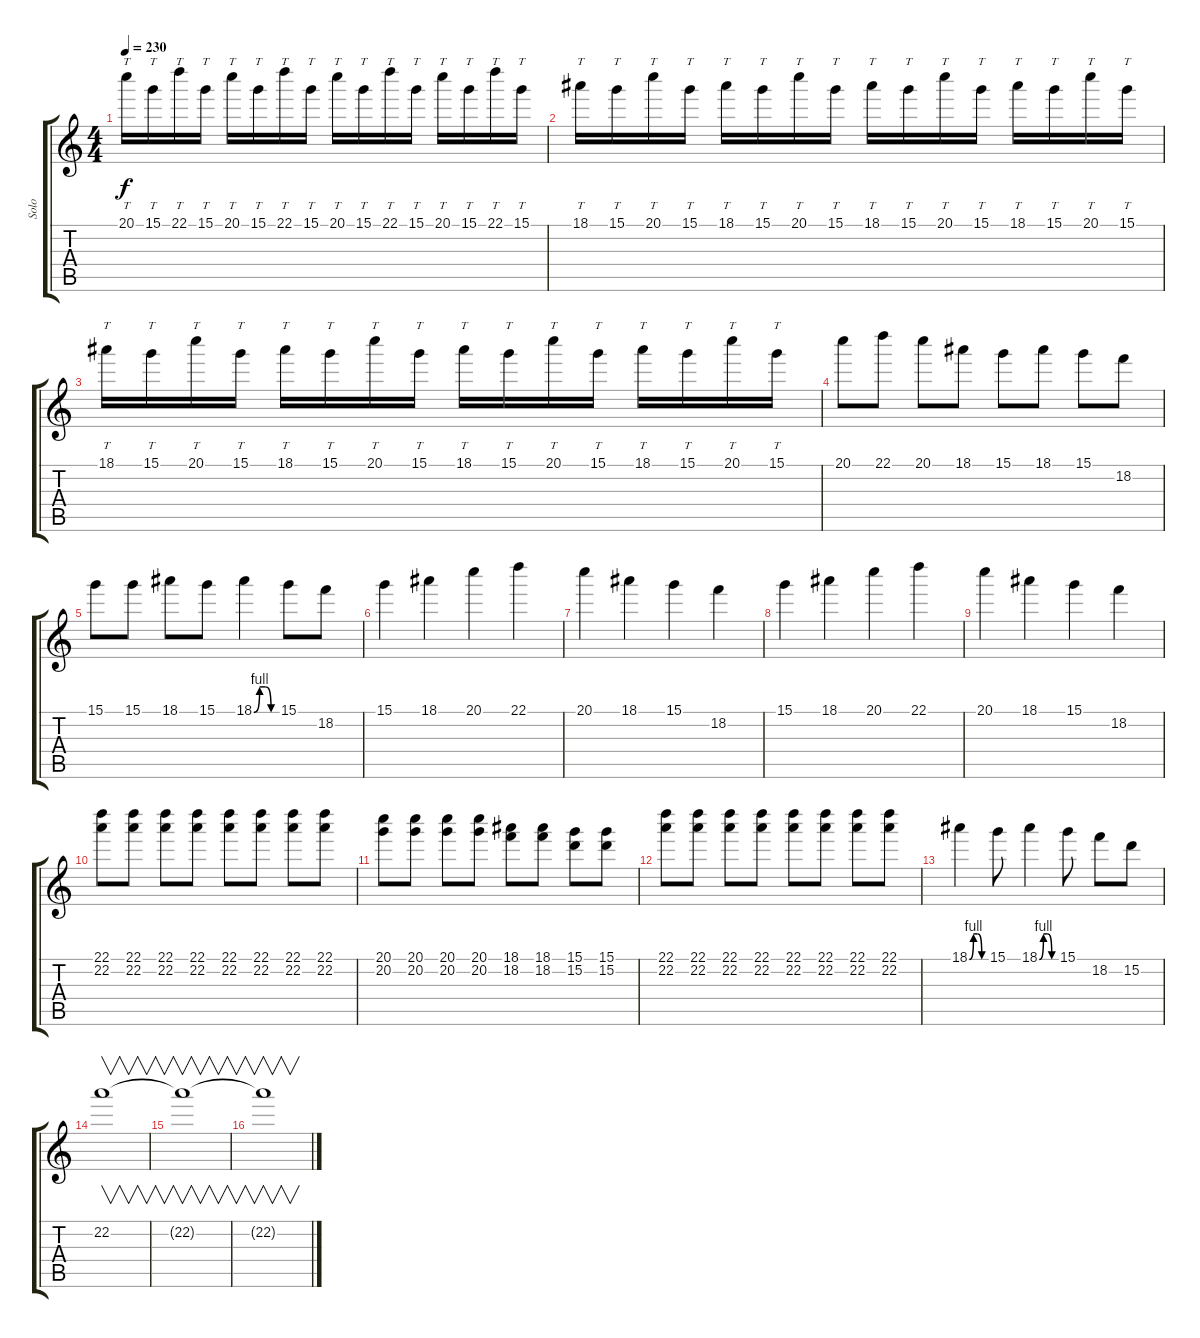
\track ("Solo" "Solo") {instrument distortionguitar}
\staff {score tabs}
\tuning (E4 B3 G3 D3 A2 E2) {hide}
\ts (4 4)
\tempo 230
\clef g2
\ks c
20.1.16{tt dy f} 15.1.16{tt} 22.1.16{tt} 15.1.16{tt} 20.1.16{tt} 15.1.16{tt} 22.1.16{tt} 15.1.16{tt} 20.1.16{tt} 15.1.16{tt} 22.1.16{tt} 15.1.16{tt} 20.1.16{tt} 15.1.16{tt} 22.1.16{tt} 15.1.16{tt} |
18.1.16{tt} 15.1.16{tt} 20.1.16{tt} 15.1.16{tt} 18.1.16{tt} 15.1.16{tt} 20.1.16{tt} 15.1.16{tt} 18.1.16{tt} 15.1.16{tt} 20.1.16{tt} 15.1.16{tt} 18.1.16{tt} 15.1.16{tt} 20.1.16{tt} 15.1.16{tt} |
18.1.16{tt} 15.1.16{tt} 20.1.16{tt} 15.1.16{tt} 18.1.16{tt} 15.1.16{tt} 20.1.16{tt} 15.1.16{tt} 18.1.16{tt} 15.1.16{tt} 20.1.16{tt} 15.1.16{tt} 18.1.16{tt} 15.1.16{tt} 20.1.16{tt} 15.1.16{tt} |
20.1.8 22.1.8 20.1.8 18.1.8 15.1.8 18.1.8 15.1.8 18.2.8 |
15.1.8 15.1.8 18.1.8 15.1.8 18.1{be (custom 0 0 15 4 30 4 45 0 60 0)}.4 15.1.8 18.2.8 |
15.1.4 18.1.4 20.1.4 22.1.4 |
20.1.4 18.1.4 15.1.4 18.2.4 |
15.1.4 18.1.4 20.1.4 22.1.4 |
20.1.4 18.1.4 15.1.4 18.2.4 |
(22.1 22.2).8 (22.1 22.2).8 (22.1 22.2).8 (22.1 22.2).8 (22.1 22.2).8 (22.1 22.2).8 (22.1 22.2).8 (22.1 22.2).8 |
(20.1 20.2).8 (20.1 20.2).8 (20.1 20.2).8 (20.1 20.2).8 (18.1 18.2).8 (18.1 18.2).8 (15.1 15.2).8 (15.1 15.2).8 |
(22.1 22.2).8 (22.1 22.2).8 (22.1 22.2).8 (22.1 22.2).8 (22.1 22.2).8 (22.1 22.2).8 (22.1 22.2).8 (22.1 22.2).8 |
18.1{be (custom 0 0 15 4 30 4 45 0 60 0)}.4 15.1.8 18.1{be (custom 0 0 15 4 30 4 45 0 60 0)}.4 15.1.8 18.2.8 15.2.8 |
22.2.1{v} |
22.2{t}.1{v} |
22.2{t}.1{v}
